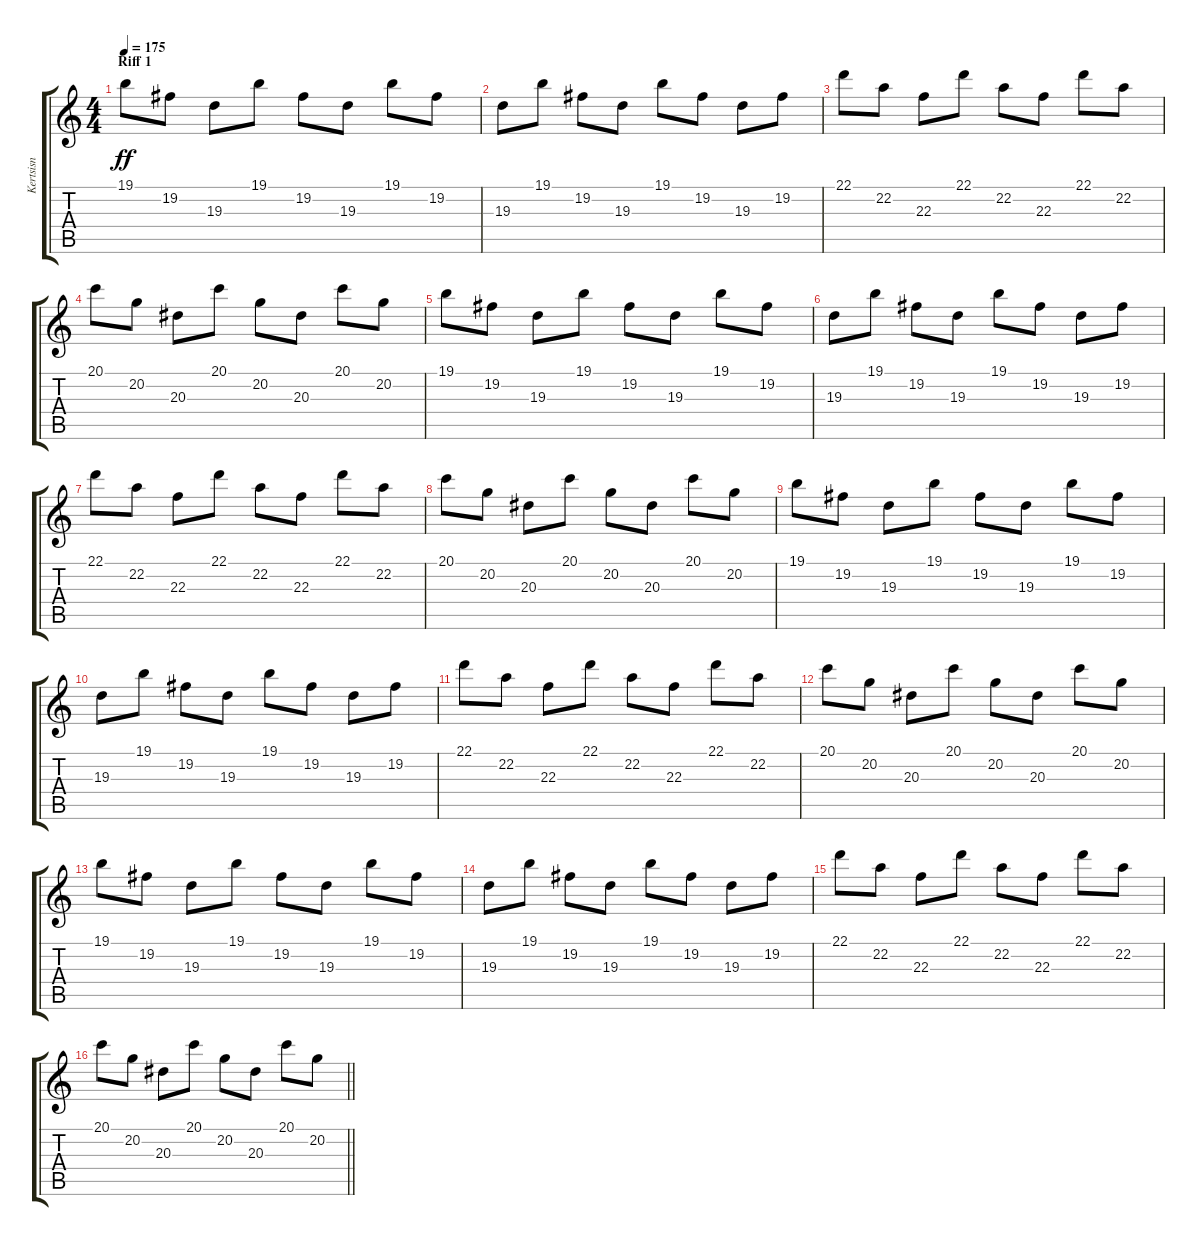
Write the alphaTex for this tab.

\track ("Kertsisn" "Kertsisn") {instrument fx5brightness}
\staff {score tabs}
\tuning (E4 B3 G3 D3 A2 E2) {hide}
\ts (4 4)
\section ("" "Riff 1")
\tempo 175
\clef g2
\ks c
19.1.8{dy ff} 19.2.8 19.3.8 19.1.8 19.2.8 19.3.8 19.1.8 19.2.8 |
19.3.8 19.1.8 19.2.8 19.3.8 19.1.8 19.2.8 19.3.8 19.2.8 |
22.1.8 22.2.8 22.3.8 22.1.8 22.2.8 22.3.8 22.1.8 22.2.8 |
20.1.8 20.2.8 20.3.8 20.1.8 20.2.8 20.3.8 20.1.8 20.2.8 |
19.1.8 19.2.8 19.3.8 19.1.8 19.2.8 19.3.8 19.1.8 19.2.8 |
19.3.8 19.1.8 19.2.8 19.3.8 19.1.8 19.2.8 19.3.8 19.2.8 |
22.1.8 22.2.8 22.3.8 22.1.8 22.2.8 22.3.8 22.1.8 22.2.8 |
20.1.8 20.2.8 20.3.8 20.1.8 20.2.8 20.3.8 20.1.8 20.2.8 |
19.1.8 19.2.8 19.3.8 19.1.8 19.2.8 19.3.8 19.1.8 19.2.8 |
19.3.8 19.1.8 19.2.8 19.3.8 19.1.8 19.2.8 19.3.8 19.2.8 |
22.1.8 22.2.8 22.3.8 22.1.8 22.2.8 22.3.8 22.1.8 22.2.8 |
20.1.8 20.2.8 20.3.8 20.1.8 20.2.8 20.3.8 20.1.8 20.2.8 |
19.1.8 19.2.8 19.3.8 19.1.8 19.2.8 19.3.8 19.1.8 19.2.8 |
19.3.8 19.1.8 19.2.8 19.3.8 19.1.8 19.2.8 19.3.8 19.2.8 |
22.1.8 22.2.8 22.3.8 22.1.8 22.2.8 22.3.8 22.1.8 22.2.8 |
\barLineRight lightlight
20.1.8 20.2.8 20.3.8 20.1.8 20.2.8 20.3.8 20.1.8 20.2.8
